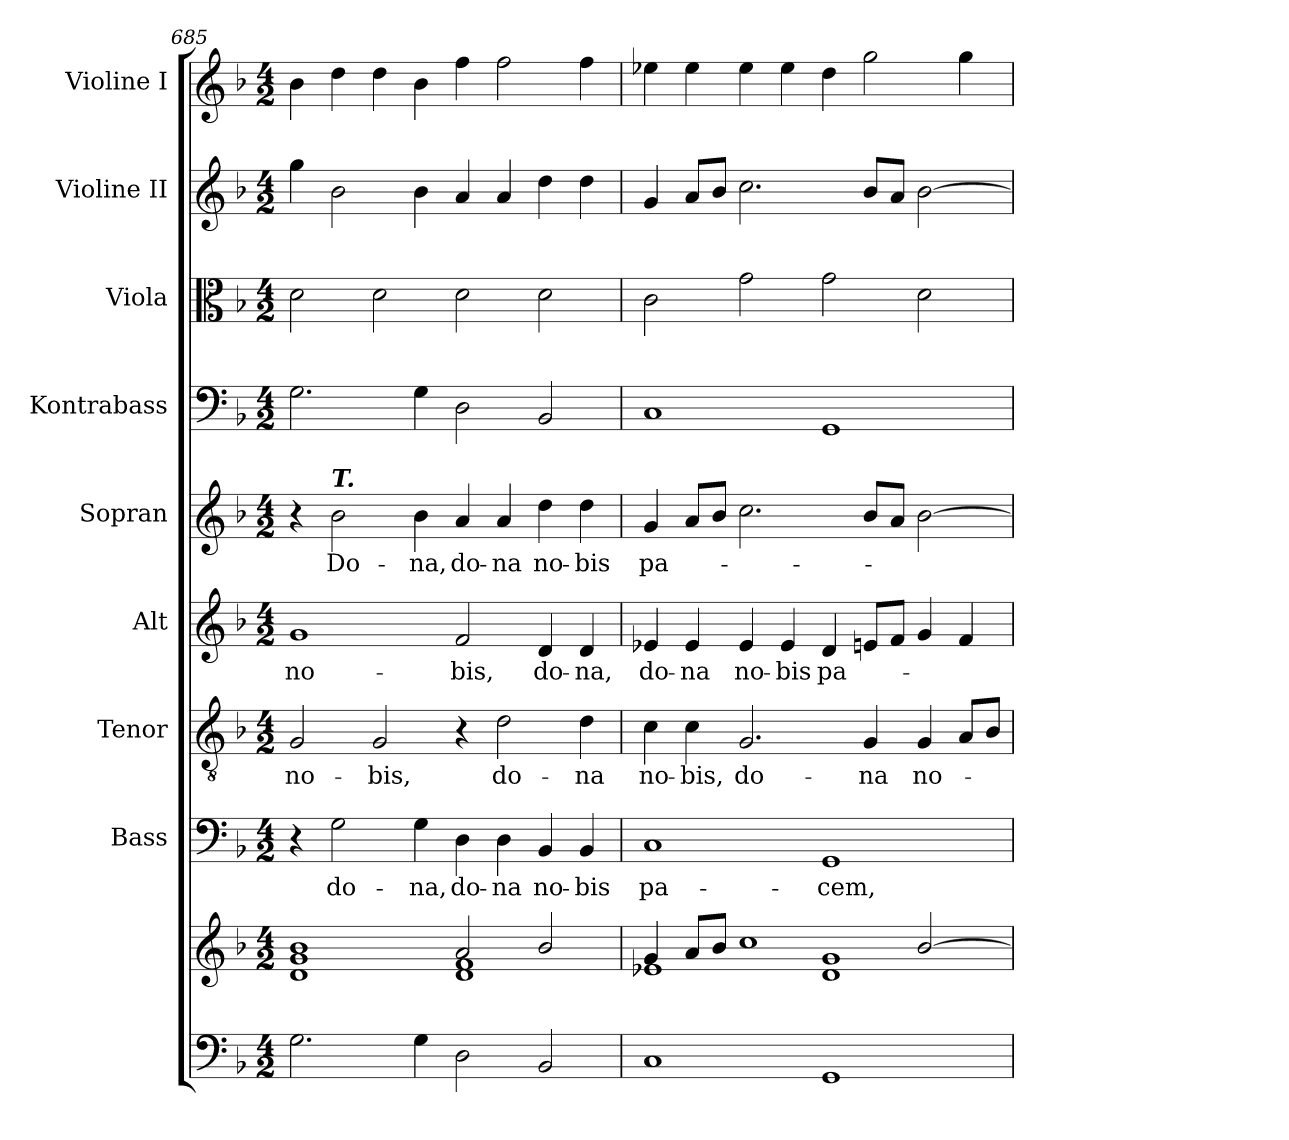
**kern	**kern	**kern	**text	**kern	**text	**kern	**text	**kern	**text	**kern	**kern	**kern	**kern
*part9	*part9	*part8	*part8	*part7	*part7	*part6	*part6	*part5	*part5	*part4	*part3	*part2	*part1
*staff10	*staff9	*staff8	*staff8	*staff7	*staff7	*staff6	*staff6	*staff5	*staff5	*staff4	*staff3	*staff2	*staff1
*	*	*I"Bass	*	*I"Tenor	*	*I"Alt	*	*I"Sopran	*	*I"Kontrabass	*I"Viola	*I"Violine II	*I"Violine I
*	*	*I'B.	*	*I'T.	*	*I'A.	*	*I'S.	*	*I'Kb.	*I'Vla.	*I'Vl. II	*I'Vl. I
*clefF4	*clefG2	*clefF4	*	*clefGv2	*	*clefG2	*	*clefG2	*	*clefF4	*clefC3	*clefG2	*clefG2
*	*	*	*	*	*	*	*	*	*	*ITrd7c12	*	*	*
*k[b-]	*k[b-]	*k[b-]	*	*k[b-]	*	*k[b-]	*	*k[b-]	*	*k[b-]	*k[b-]	*k[b-]	*k[b-]
*F:	*F:	*F:	*	*F:	*	*F:	*	*F:	*	*F:	*F:	*F:	*F:
*M4/2	*M4/2	*M4/2	*	*M4/2	*	*M4/2	*	*M4/2	*	*M4/2	*M4/2	*M4/2	*M4/2
=685	=685	=685	=685	=685	=685	=685	=685	=685	=685	=685	=685	=685	=685
*	*^	*	*	*	*	*	*	*	*	*	*	*	*
!	!	!	!	!	!	!LO:LY:b	!	!LO:LY:b	!	!	!	!	!	!
2.G\	1b-	1d 1g	4r	.	2G/	no-	1g	no-	4r	.	2.GG\	2d\	4gg\	4b-\
!	!	!	!	!	!	!	!	!	!LO:TX:a:Bi:t=T.	!	!	!	!	!
!	!	!	!	!LO:LY:b	!	!	!	!	!	!LO:LY:b	!	!	!	!
.	.	.	2G\	do-	.	.	.	.	2b-\	Do-	.	.	2b-\	4dd\
!	!	!	!	!	!	!LO:LY:b	!	!	!	!	!	!	!	!
.	.	.	.	.	2G/	-bis,	.	.	.	.	.	2d\	.	4dd\
!	!	!	!	!LO:LY:b	!	!	!	!	!	!LO:LY:b	!	!	!	!
4G\	.	.	4G\	-na,	.	.	.	.	4b-\	-na,	4GG\	.	4b-\	4b-\
!	!	!	!	!LO:LY:b	!	!	!	!LO:LY:b	!	!LO:LY:b	!	!	!	!
2D\	2a/	1d 1f	4D\	do-	4r	.	2f/	-bis,	4a/	do-	2DD\	2d\	4a/	4ff\
!	!	!	!	!LO:LY:b	!	!LO:LY:b	!	!	!	!LO:LY:b	!	!	!	!
.	.	.	4D\	-na	2d\	do-	.	.	4a/	-na	.	.	4a/	2ff\
!	!	!	!	!LO:LY:b	!	!	!	!LO:LY:b	!	!LO:LY:b	!	!	!	!
2BB-/	2b-/	.	4BB-/	no-	.	.	4d/	do-	4dd\	no-	2BBB-/	2d\	4dd\	.
!	!	!	!	!LO:LY:b	!	!LO:LY:b	!	!LO:LY:b	!	!LO:LY:b	!	!	!	!
.	.	.	4BB-/	-bis	4d\	-na	4d/	-na,	4dd\	-bis	.	.	4dd\	4ff\
=686	=686	=686	=686	=686	=686	=686	=686	=686	=686	=686	=686	=686	=686	=686
!	!	!	!	!LO:LY:b	!	!LO:LY:b	!	!LO:LY:b	!	!LO:LY:b	!	!	!	!
1C	4g/	1e-X	1C	pa-	4c\	no-	4e-X/	do-	4g/	pa-	1CC	2c\	4g/	4ee-X\
!	!	!	!	!	!	!LO:LY:b	!	!LO:LY:b	!	!	!	!	!	!
.	8a/L	.	.	.	4c\	-bis,	4e-/	-na	8a/L	.	.	.	8a/L	4ee-\
.	8b-/J	.	.	.	.	.	.	.	8b-/J	.	.	.	8b-/J	.
!	!	!	!	!	!	!LO:LY:b	!	!LO:LY:b	!	!	!	!	!	!
.	1cc	.	.	.	2.G/	do-	4e-/	no-	2.cc\	.	.	2g\	2.cc\	4ee-\
!	!	!	!	!	!	!	!	!LO:LY:b	!	!	!	!	!	!
.	.	.	.	.	.	.	4e-/	-bis	.	.	.	.	.	4ee-\
!	!	!	!	!LO:LY:b	!	!	!	!LO:LY:b	!	!	!	!	!	!
1GG	.	1d 1g	1GG	-cem,	.	.	4d/	pa-	.	.	1GGG	2g\	.	4dd\
!	!	!	!	!	!	!LO:LY:b	!	!	!	!	!	!	!	!
.	.	.	.	.	4G/	-na	8en/L	.	8b-/L	.	.	.	8b-/L	2gg\
.	.	.	.	.	.	.	8f/J	.	8a/J	.	.	.	8a/J	.
!	!	!	!	!	!	!LO:LY:b	!	!	!	!	!	!	!	!
.	[>2b-/	.	.	.	4G/	no-	4g/	.	[2b-\	.	.	2d\	[2b-\	.
.	.	.	.	.	8A/L	.	4f/	.	.	.	.	.	.	4gg\
.	.	.	.	.	8B-/J	.	.	.	.	.	.	.	.	.
*	*v	*v	*	*	*	*	*	*	*	*	*	*	*	*
=	=	=	=	=	=	=	=	=	=	=	=	=	=
*-	*-	*-	*-	*-	*-	*-	*-	*-	*-	*-	*-	*-	*-
